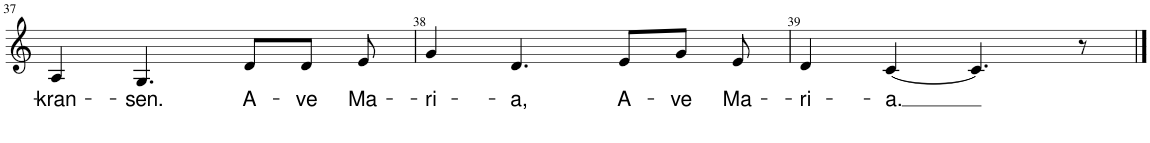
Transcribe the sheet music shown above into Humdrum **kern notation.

**kern	**text
*part1	*part1
*staff1	*staff1
*I"Soprano	*
!!LO:PB:g=z
*clefG2	*
*k[]	*
*M4/4	*
=37	=37
!	!LO:LY:b
4A/	-kran-
!	!LO:LY:b
4.G/	-sen.
!	!LO:LY:b
8d/L	A-
!	!LO:LY:b
8d/J	-ve
!	!LO:LY:b
8e/	Ma-
=38	=38
!	!LO:LY:b
4g/	-ri-
!	!LO:LY:b
4.d/	-a,
!	!LO:LY:b
8e/L	A-
!	!LO:LY:b
8g/J	-ve
!	!LO:LY:b
8e/	Ma-
=39	=39
!	!LO:LY:b
4d/	-ri-
!	!LO:LY:b
[4c/	-a.
4.c/]	.
8r	.
==	==
*-	*-
